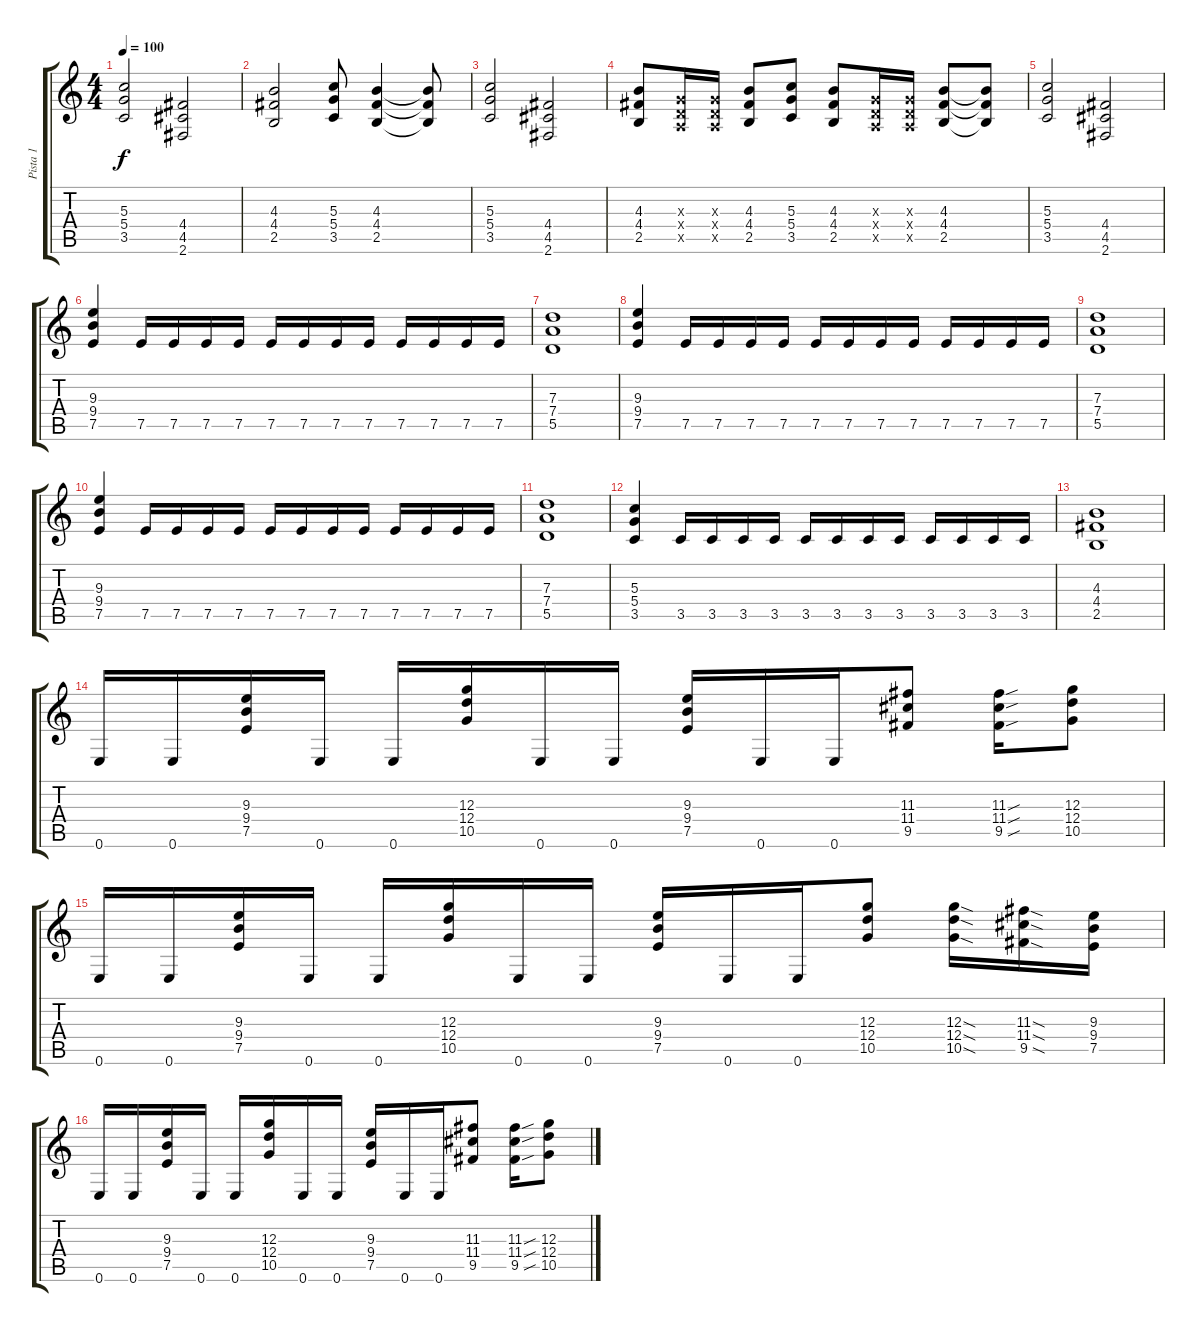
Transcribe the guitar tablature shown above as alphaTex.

\track ("Pista 1" "Pista 1") {instrument distortionguitar}
\staff {score tabs}
\tuning (E4 B3 G3 D3 A2 E2) {hide}
\ts (4 4)
\tempo 100
\clef g2
\ks c
(5.3 5.4 3.5).2{dy f} (4.4 4.5 2.6).2 |
(4.3 4.4 2.5).2 (5.3 5.4 3.5).8 (4.3 4.4 2.5).4 (4.3{t} 4.4{t} 2.5{t}).8 |
(5.3 5.4 3.5).2 (4.4 4.5 2.6).2 |
(4.3 4.4 2.5).8 (0.3{x} 0.4{x} 0.5{x}).16 (0.3{x} 0.4{x} 0.5{x}).16 (4.3 4.4 2.5).8 (5.3 5.4 3.5).8 (4.3 4.4 2.5).8 (0.3{x} 0.4{x} 0.5{x}).16 (0.3{x} 0.4{x} 0.5{x}).16 (4.3 4.4 2.5).8 (4.3{t} 4.4{t} 2.5{t}).8 |
(5.3 5.4 3.5).2 (4.4 4.5 2.6).2 |
(9.3 9.4 7.5).4 7.5.16 7.5.16 7.5.16 7.5.16 7.5.16 7.5.16 7.5.16 7.5.16 7.5.16 7.5.16 7.5.16 7.5.16 |
(7.3 7.4 5.5).1 |
(9.3 9.4 7.5).4 7.5.16 7.5.16 7.5.16 7.5.16 7.5.16 7.5.16 7.5.16 7.5.16 7.5.16 7.5.16 7.5.16 7.5.16 |
(7.3 7.4 5.5).1 |
(9.3 9.4 7.5).4 7.5.16 7.5.16 7.5.16 7.5.16 7.5.16 7.5.16 7.5.16 7.5.16 7.5.16 7.5.16 7.5.16 7.5.16 |
(7.3 7.4 5.5).1 |
(5.3 5.4 3.5).4 3.5.16 3.5.16 3.5.16 3.5.16 3.5.16 3.5.16 3.5.16 3.5.16 3.5.16 3.5.16 3.5.16 3.5.16 |
(4.3 4.4 2.5).1 |
0.6.16 0.6.16 (9.3 9.4 7.5).16 0.6.16 0.6.16 (12.3 12.4 10.5).16 0.6.16 0.6.16 (9.3 9.4 7.5).16 0.6.16 0.6.16 (11.3 11.4 9.5).8 (11.3{sou} 11.4{sou} 9.5{sou}).16 (12.3 12.4 10.5).8 |
0.6.16 0.6.16 (9.3 9.4 7.5).16 0.6.16 0.6.16 (12.3 12.4 10.5).16 0.6.16 0.6.16 (9.3 9.4 7.5).16 0.6.16 0.6.16 (12.3 12.4 10.5).8 (12.3{sod} 12.4{sod} 10.5{sod}).16 (11.3{sod} 11.4{sod} 9.5{sod}).16 (9.3 9.4 7.5).16 |
0.6.16 0.6.16 (9.3 9.4 7.5).16 0.6.16 0.6.16 (12.3 12.4 10.5).16 0.6.16 0.6.16 (9.3 9.4 7.5).16 0.6.16 0.6.16 (11.3 11.4 9.5).8 (11.3{sou} 11.4{sou} 9.5{sou}).16 (12.3 12.4 10.5).8
